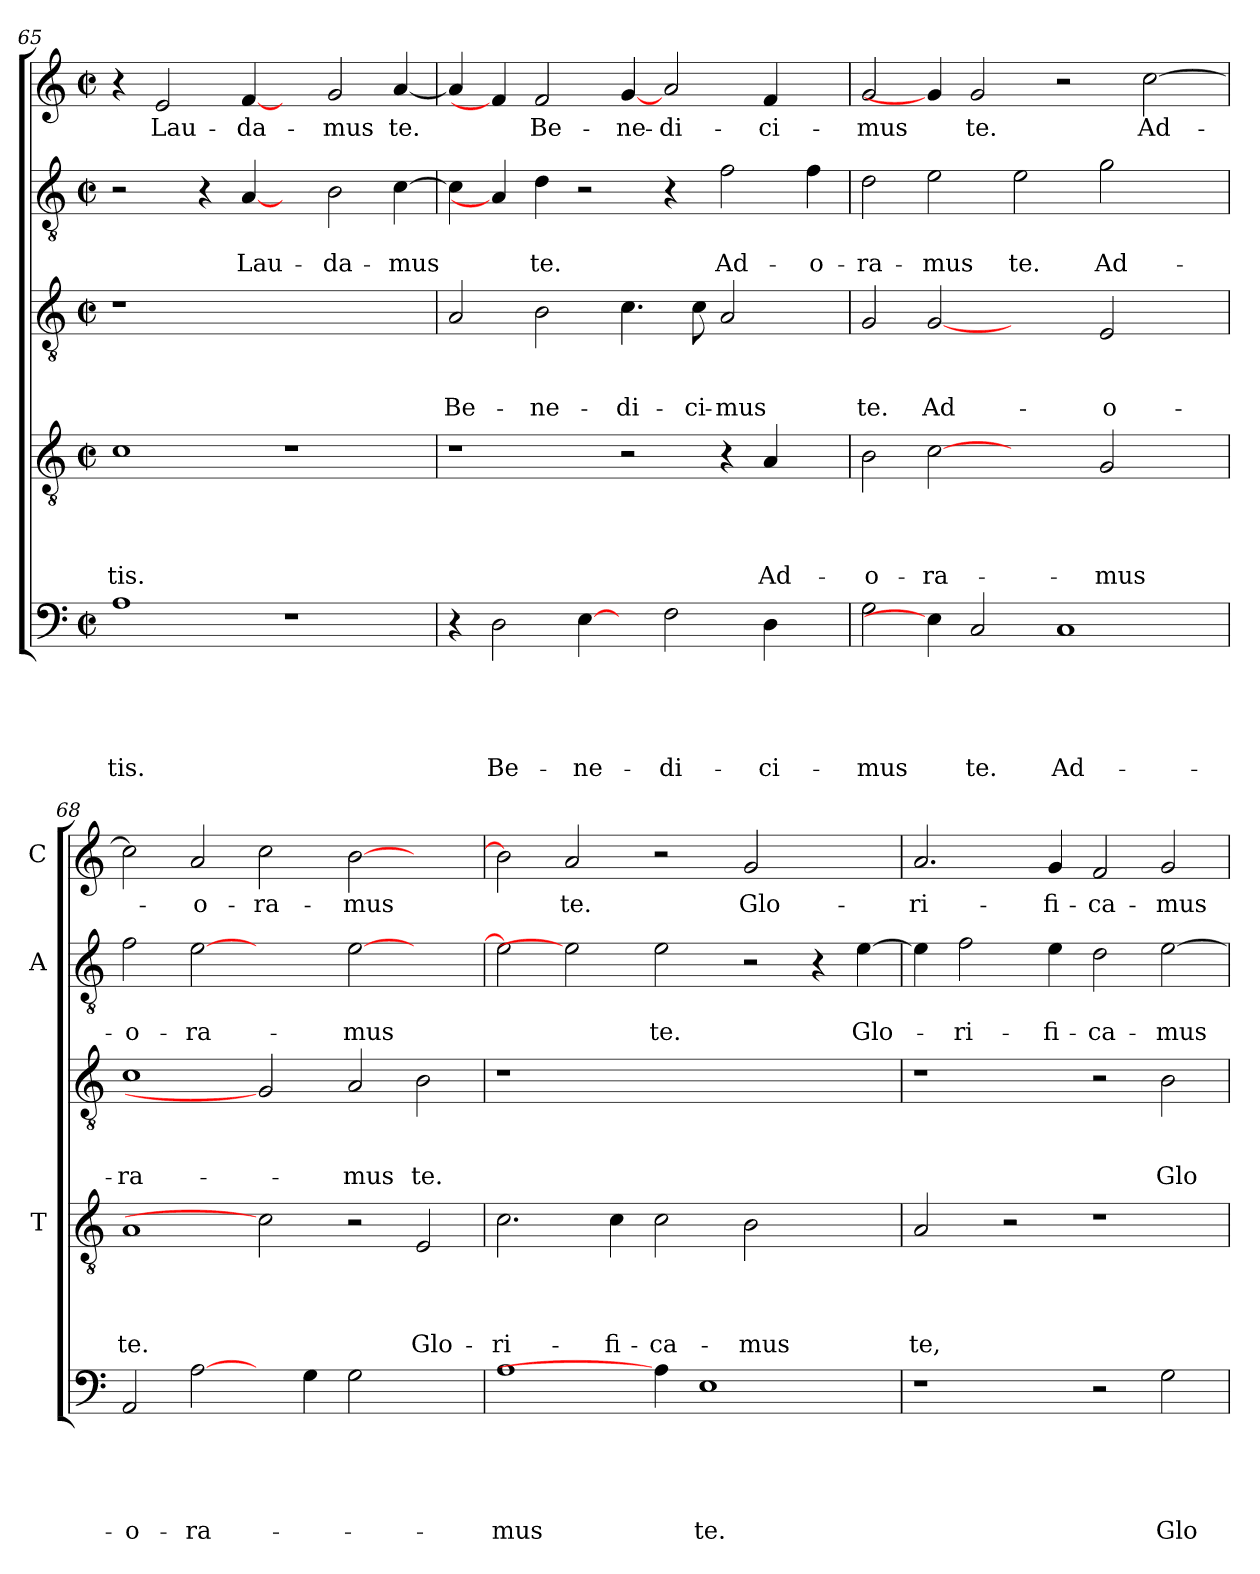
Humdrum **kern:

**kern	**text	**text	**text	**text	**text	**kern	**text	**text	**text	**text	**kern	**text	**text	**text	**kern	**text	**text	**kern	**text
*part5	*part5	*part5	*part5	*part5	*part5	*part4	*part4	*part4	*part4	*part4	*part3	*part3	*part3	*part3	*part2	*part2	*part2	*part1	*part1
*staff5	*staff5	*staff5	*staff5	*staff5	*staff5	*staff4	*staff4	*staff4	*staff4	*staff4	*staff3	*staff3	*staff3	*staff3	*staff2	*staff2	*staff2	*staff1	*staff1
*	*	*	*	*	*	*I'T	*	*	*	*	*	*	*	*	*I'A	*	*	*I'C	*
*clefF4	*	*	*	*	*	*clefGv2	*	*	*	*	*clefGv2	*	*	*	*clefGv2	*	*	*clefG2	*
*k[]	*	*	*	*	*	*k[]	*	*	*	*	*k[]	*	*	*	*k[]	*	*	*k[]	*
*C:	*	*	*	*	*	*C:	*	*	*	*	*C:	*	*	*	*C:	*	*	*C:	*
*M2/2	*	*	*	*	*	*M2/2	*	*	*	*	*M2/2	*	*	*	*M2/2	*	*	*M2/2	*
*met(c|)	*	*	*	*	*	*met(c|)	*	*	*	*	*met(c|)	*	*	*	*met(c|)	*	*	*met(c|)	*
=65	=65	=65	=65	=65	=65	=65	=65	=65	=65	=65	=65	=65	=65	=65	=65	=65	=65	=65	=65
1A	.	.	.	.	-tis.	1c	.	.	.	-tis.	1r	.	.	.	2r	.	.	4r	.
.	.	.	.	.	.	.	.	.	.	.	.	.	.	.	.	.	.	2e/	Lau-
.	.	.	.	.	.	.	.	.	.	.	.	.	.	.	4r	.	.	.	.
.	.	.	.	.	.	.	.	.	.	.	.	.	.	.	[4A/	.	Lau-	[4f/	-da-
1r	.	.	.	.	.	1r	.	.	.	.	1ryy	.	.	.	4ryy	.	.	4ryy	.
.	.	.	.	.	.	.	.	.	.	.	.	.	.	.	2B\	.	-da-	2g/	-mus
.	.	.	.	.	.	.	.	.	.	.	.	.	.	.	[4c\	.	-mus	[4a/	te.
!!LO:LB:g=z
=66	=66	=66	=66	=66	=66	=66	=66	=66	=66	=66	=66	=66	=66	=66	=66	=66	=66	=66	=66
4r	.	.	.	.	.	1r	.	.	.	.	2A/	.	.	Be-	4c\]	.	.	4a/]	.
2D\	.	.	.	.	Be-	.	.	.	.	.	.	.	.	.	4A/]	.	.	4f/]	.
.	.	.	.	.	.	.	.	.	.	.	2B\	.	.	-ne-	4d\	.	te.	2f/	Be-
[4E\	.	.	.	.	-ne-	.	.	.	.	.	.	.	.	.	2r	.	.	.	.
4ryy	.	.	.	.	.	2r	.	.	.	.	4.c\	.	.	-di-	.	.	.	[4g/	-ne-
2F\	.	.	.	.	-di-	.	.	.	.	.	.	.	.	.	4r	.	.	2a/	-di-
.	.	.	.	.	.	.	.	.	.	.	8c\	.	.	-ci-	.	.	.	.	.
.	.	.	.	.	.	4r	.	.	.	.	2A/	.	.	-mus	2f\	.	Ad-	.	.
4D\	.	.	.	.	-ci-	4A/	.	.	.	Ad-	.	.	.	.	.	.	.	4f/	-ci-
4ryy	.	.	.	.	.	4ryy	.	.	.	.	4ryy	.	.	.	4f\	.	-o-	4ryy	.
=67	=67	=67	=67	=67	=67	=67	=67	=67	=67	=67	=67	=67	=67	=67	=67	=67	=67	=67	=67
2G\	.	.	.	.	-mus	2B\	.	.	.	-o-	2G/	.	.	te.	2d\	.	-ra-	2g/	-mus
4E\]	.	.	.	.	.	[2c	.	.	.	-ra-	[2G	.	.	Ad-	2e\	.	-mus	4g/]	.
2C/	.	.	.	.	te.	.	.	.	.	.	.	.	.	.	.	.	.	2g/	te.
.	.	.	.	.	.	2ryy	.	.	.	.	2ryy	.	.	.	2e\	.	te.	.	.
1C	.	.	.	.	Ad-	.	.	.	.	.	.	.	.	.	.	.	.	2r	.
.	.	.	.	.	.	2G/	.	.	.	-mus	2E/	.	.	-o-	2g\	.	Ad-	.	.
.	.	.	.	.	.	.	.	.	.	.	.	.	.	.	.	.	.	[2cc\	Ad-
.	.	.	.	.	.	4ryy	.	.	.	.	4ryy	.	.	.	4ryy	.	.	.	.
=68	=68	=68	=68	=68	=68	=68	=68	=68	=68	=68	=68	=68	=68	=68	=68	=68	=68	=68	=68
2AA/	.	.	.	.	-o-	1A	.	.	.	te.	1c	.	.	-ra-	2f\	.	-o-	2cc\]	.
[2A\	.	.	.	.	-ra-	.	.	.	.	.	.	.	.	.	[2e	.	-ra-	2a/	-o-
4ryy	.	.	.	.	.	2c]	.	.	.	.	2G]	.	.	.	2ryy	.	.	2cc\	-ra-
4G\	.	.	.	.	.	.	.	.	.	.	.	.	.	.	.	.	.	.	.
2G\	.	.	.	.	.	2r	.	.	.	.	2A/	.	.	-mus	[2e\	.	-mus	[2b\	-mus
2ryy	.	.	.	.	.	2E/	.	.	.	Glo-	2B\	.	.	te.	2ryy	.	.	2ryy	.
=69	=69	=69	=69	=69	=69	=69	=69	=69	=69	=69	=69	=69	=69	=69	=69	=69	=69	=69	=69
1A	.	.	.	.	-mus	2.c\	.	.	.	-ri-	1r	.	.	.	2e\]	.	.	2b\]	.
.	.	.	.	.	.	.	.	.	.	.	.	.	.	.	2e]	.	.	2a/	te.
.	.	.	.	.	.	4c\	.	.	.	-fi-	.	.	.	.	.	.	.	.	.
4A\]	.	.	.	.	.	2c\	.	.	.	-ca-	1.ryy	.	.	.	2e\	.	te.	2r	.
1E	.	.	.	.	te.	.	.	.	.	.	.	.	.	.	.	.	.	.	.
.	.	.	.	.	.	2B\	.	.	.	-mus	.	.	.	.	2r	.	.	2g/	Glo-
.	.	.	.	.	.	2ryy	.	.	.	.	.	.	.	.	4r	.	.	2ryy	.
4ryy	.	.	.	.	.	.	.	.	.	.	.	.	.	.	[4e\	.	Glo-	.	.
!!LO:PB:g=z
=70	=70	=70	=70	=70	=70	=70	=70	=70	=70	=70	=70	=70	=70	=70	=70	=70	=70	=70	=70
1r	.	.	.	.	.	2A/	.	.	.	te,	1r	.	.	.	4e\]	.	.	2.a/	-ri-
.	.	.	.	.	.	.	.	.	.	.	.	.	.	.	2f\	.	-ri-	.	.
.	.	.	.	.	.	2r	.	.	.	.	.	.	.	.	.	.	.	.	.
.	.	.	.	.	.	.	.	.	.	.	.	.	.	.	4e\	.	-fi-	4g/	-fi-
2r	.	.	.	.	.	1r	.	.	.	.	2r	.	.	.	2d\	.	-ca-	2f/	-ca-
2G\	.	.	.	.	Glo-	.	.	.	.	.	2B\	.	.	Glo-	[2e\	.	-mus	2g/	-mus
=	=	=	=	=	=	=	=	=	=	=	=	=	=	=	=	=	=	=	=
*-	*-	*-	*-	*-	*-	*-	*-	*-	*-	*-	*-	*-	*-	*-	*-	*-	*-	*-	*-
